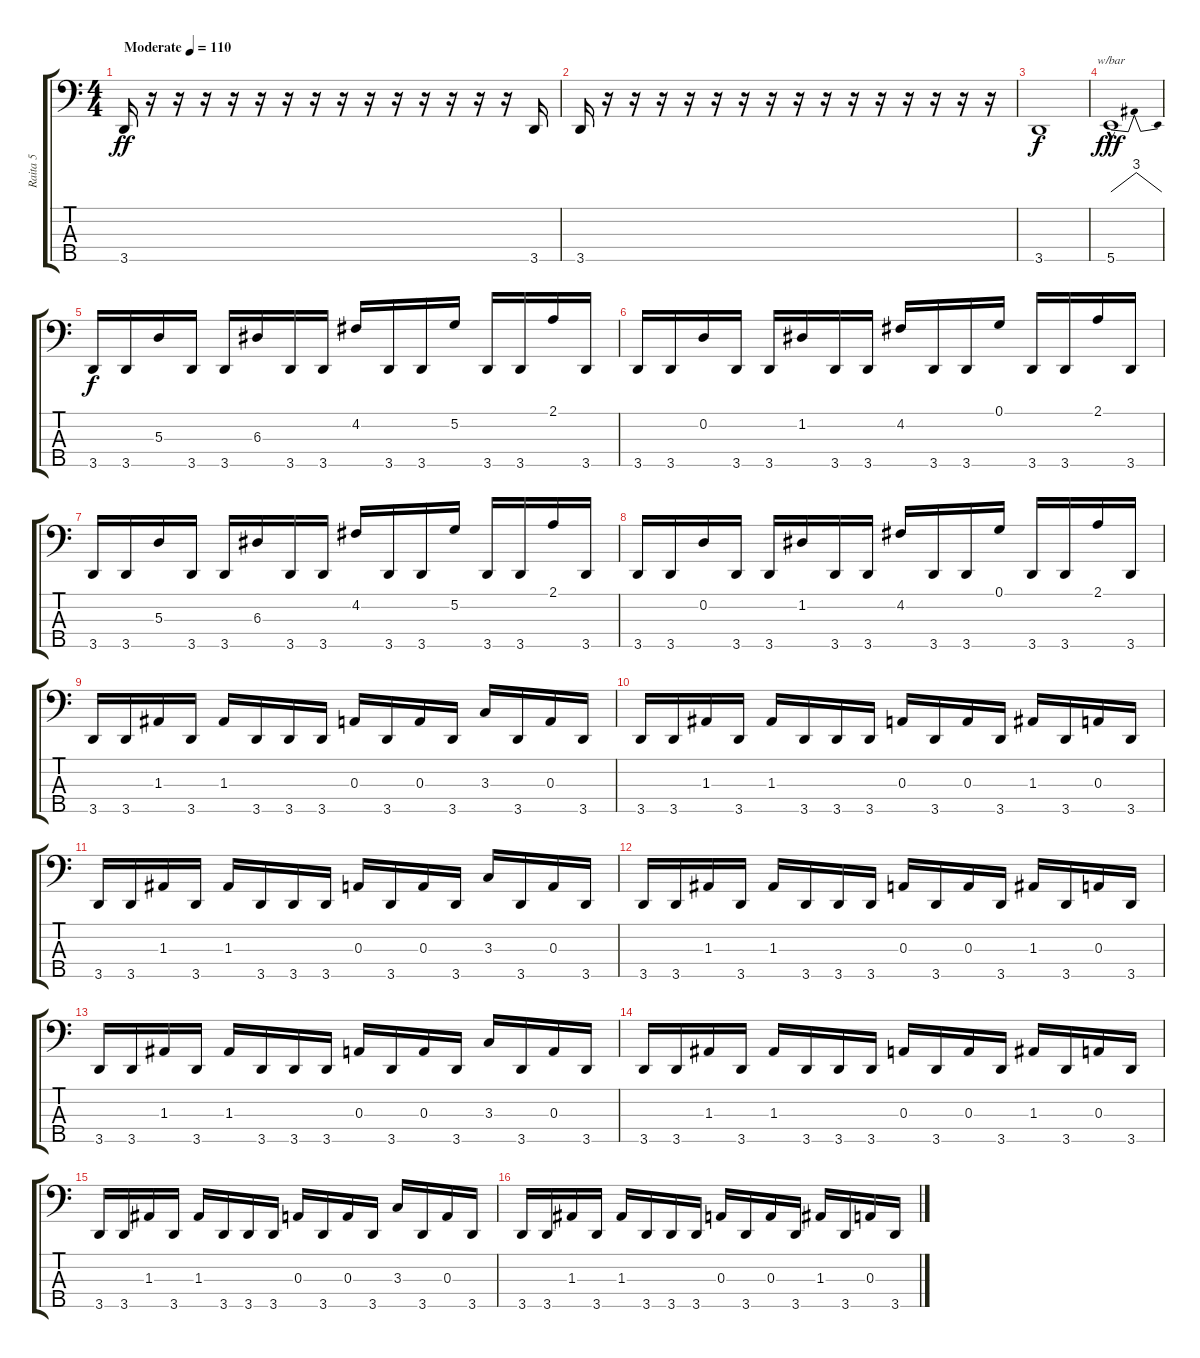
\track ("Raita 5" "Raita 5") {instrument electricbassfinger}
\staff {score tabs}
\tuning (G2 D2 A1 E1 B0) {hide}
\ts (4 4)
\tempo (110 "Moderate")
\clef f4
\ks c
3.5.16{dy ff instrument electricbassfinger} r.16 r.16 r.16 r.16 r.16 r.16 r.16 r.16 r.16 r.16 r.16 r.16 r.16 r.16 3.5.16 |
3.5.16 r.16 r.16 r.16 r.16 r.16 r.16 r.16 r.16 r.16 r.16 r.16 r.16 r.16 r.16 r.16 |
3.5.1{dy f} |
5.5{hac}.1{tbe (dip default 0 0 30 12 60 0) dy fff} |
3.5.16{dy f} 3.5.16 5.3.16 3.5.16 3.5.16 6.3.16 3.5.16 3.5.16 4.2.16 3.5.16 3.5.16 5.2.16 3.5.16 3.5.16 2.1.16 3.5.16 |
3.5.16 3.5.16 0.2.16 3.5.16 3.5.16 1.2.16 3.5.16 3.5.16 4.2.16 3.5.16 3.5.16 0.1.16 3.5.16 3.5.16 2.1.16 3.5.16 |
3.5.16 3.5.16 5.3.16 3.5.16 3.5.16 6.3.16 3.5.16 3.5.16 4.2.16 3.5.16 3.5.16 5.2.16 3.5.16 3.5.16 2.1.16 3.5.16 |
3.5.16 3.5.16 0.2.16 3.5.16 3.5.16 1.2.16 3.5.16 3.5.16 4.2.16 3.5.16 3.5.16 0.1.16 3.5.16 3.5.16 2.1.16 3.5.16 |
3.5.16 3.5.16 1.3.16 3.5.16 1.3.16 3.5.16 3.5.16 3.5.16 0.3.16 3.5.16 0.3.16 3.5.16 3.3.16 3.5.16 0.3.16 3.5.16 |
3.5.16 3.5.16 1.3.16 3.5.16 1.3.16 3.5.16 3.5.16 3.5.16 0.3.16 3.5.16 0.3.16 3.5.16 1.3.16 3.5.16 0.3.16 3.5.16 |
3.5.16 3.5.16 1.3.16 3.5.16 1.3.16 3.5.16 3.5.16 3.5.16 0.3.16 3.5.16 0.3.16 3.5.16 3.3.16 3.5.16 0.3.16 3.5.16 |
3.5.16 3.5.16 1.3.16 3.5.16 1.3.16 3.5.16 3.5.16 3.5.16 0.3.16 3.5.16 0.3.16 3.5.16 1.3.16 3.5.16 0.3.16 3.5.16 |
3.5.16 3.5.16 1.3.16 3.5.16 1.3.16 3.5.16 3.5.16 3.5.16 0.3.16 3.5.16 0.3.16 3.5.16 3.3.16 3.5.16 0.3.16 3.5.16 |
3.5.16 3.5.16 1.3.16 3.5.16 1.3.16 3.5.16 3.5.16 3.5.16 0.3.16 3.5.16 0.3.16 3.5.16 1.3.16 3.5.16 0.3.16 3.5.16 |
3.5.16 3.5.16 1.3.16 3.5.16 1.3.16 3.5.16 3.5.16 3.5.16 0.3.16 3.5.16 0.3.16 3.5.16 3.3.16 3.5.16 0.3.16 3.5.16 |
3.5.16 3.5.16 1.3.16 3.5.16 1.3.16 3.5.16 3.5.16 3.5.16 0.3.16 3.5.16 0.3.16 3.5.16 1.3.16 3.5.16 0.3.16 3.5.16
